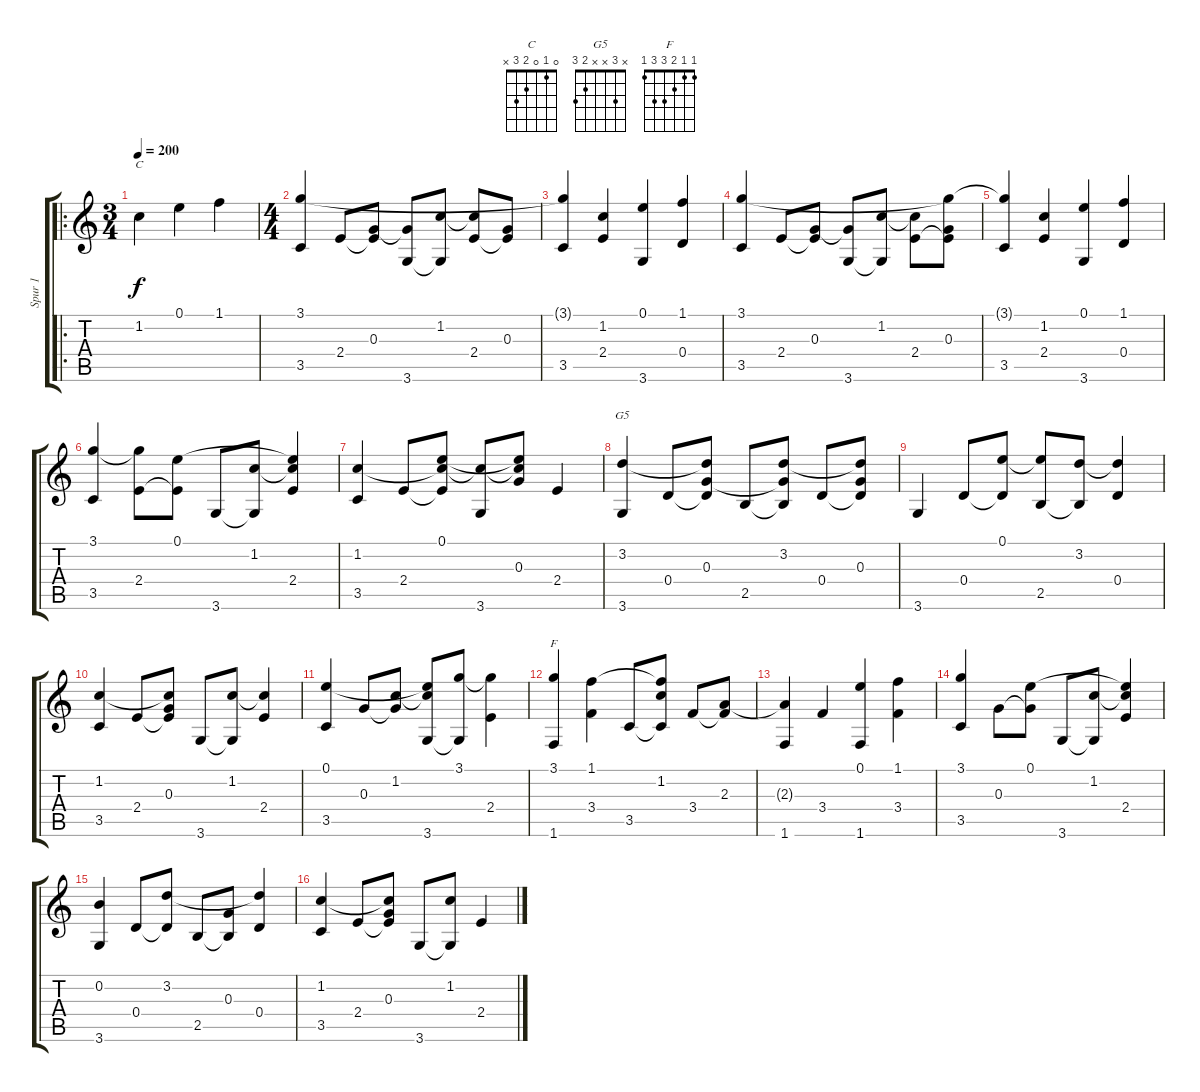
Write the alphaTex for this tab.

\track ("Spur 1" "Spur 1") {instrument acousticguitarnylon}
\staff {score tabs}
\tuning (E4 B3 G3 D3 A2 E2) {hide}
\chord ("C" 0 1 0 2 3 x)
\chord ("G5" x 3 x x 2 3)
\chord ("F" 1 1 2 3 3 1)
\ro
\ts (3 4)
\tempo 200
\clef g2
\ks c
1.2.4{ch "C" dy f instrument acousticguitarnylon} 0.1.4 1.1.4 |
\ts (4 4)
(3.1 3.5).4 2.4.8 (0.3 2.4{t}).8 (0.3{t} 3.6).8 (1.2 3.6{t}).8 (1.2{t} 2.4).8 (0.3 2.4{t}).8 |
(3.1{t} 3.5).4 (1.2 2.4).4 (0.1 3.6).4 (1.1 0.4).4 |
(3.1 3.5).4 2.4.8 (0.3 2.4{t}).8 (0.3{t} 3.6).8 (1.2 3.6{t}).8 (1.2{t} 2.4).8 (3.1{t} 0.3 2.4{t}).8 |
(3.1{t} 3.5).4 (1.2 2.4).4 (0.1 3.6).4 (1.1 0.4).4 |
(3.1 3.5).4 (3.1{t} 2.4).8 (0.1 2.4{t}).8 3.6.8 (1.2 3.6{t}).8 (0.1{t} 1.2{t} 2.4).4 |
(1.2 3.5).4 2.4.8 (0.1 1.2{t} 2.4{t}).8 (1.2{t} 3.6).8 (0.1{t} 1.2{t} 0.3).8 2.4.4 |
(3.2 3.6).4{ch "G5"} 0.4.8 (3.2{t} 0.3 0.4{t}).8 2.5.8 (3.2 0.3{t} 2.5{t}).8 0.4.8 (3.2{t} 0.3 0.4{t}).8 |
3.6.4 0.4.8 (0.1 0.4{t}).8 (0.1{t} 2.5).8 (3.2 2.5{t}).8 (3.2{t} 0.4).4 |
(1.2 3.5).4 2.4.8 (1.2{t} 0.3 2.4{t}).8 3.6.8 (1.2 3.6{t}).8 (1.2{t} 2.4).4 |
(0.1 3.5).4 0.3.8 (1.2 0.3{t}).8 (0.1{t} 1.2{t} 3.6).8 (3.1 3.6{t}).8 (3.1{t} 2.4).4 |
(3.1 1.6).4{ch "F"} (1.1 3.4).4 3.5.8 (1.1{t} 1.2 3.5{t}).8 3.4.8 (2.3 3.4{t}).8 |
(2.3{t} 1.6).4 3.4.4 (0.1 1.6).4 (1.1 3.4).4 |
(3.1 3.5).4 0.3.8 (0.1 0.3{t}).8 3.6.8 (1.2 3.6{t}).8 (0.1{t} 1.2{t} 2.4).4 |
(0.2 3.6).4 0.4.8 (3.2 0.4{t}).8 2.5.8 (0.3 2.5{t}).8 (3.2{t} 0.4).4 |
(1.2 3.5).4 2.4.8 (1.2{t} 0.3 2.4{t}).8 3.6.8 (1.2 3.6{t}).8 2.4.4
